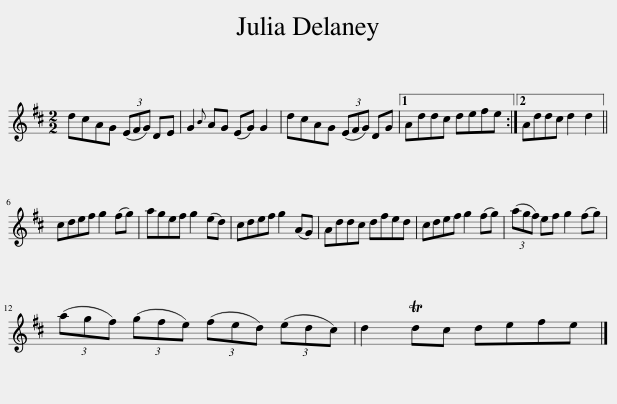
X:1
L:1/8
M:2/2
I:linebreak $
K:D
V:1 treble
V:1
 dcAG (3(EFG) DE | G2{B} AG (EG) G2 | dcAG (3(EFG) DG |1 Addc defe :|2 Addc d2 d2 ||$ %5
 cdef g2 (fg) | agef g2 (ed) | cdef g2 (AG) | Addc dfed | cdef g2 (fg) | %10
 (3(agf) ef g2 (fg) |$ (3(agf) (3(gfe) (3(fed) (3(edc) | d2 Tdc defe |] %13
